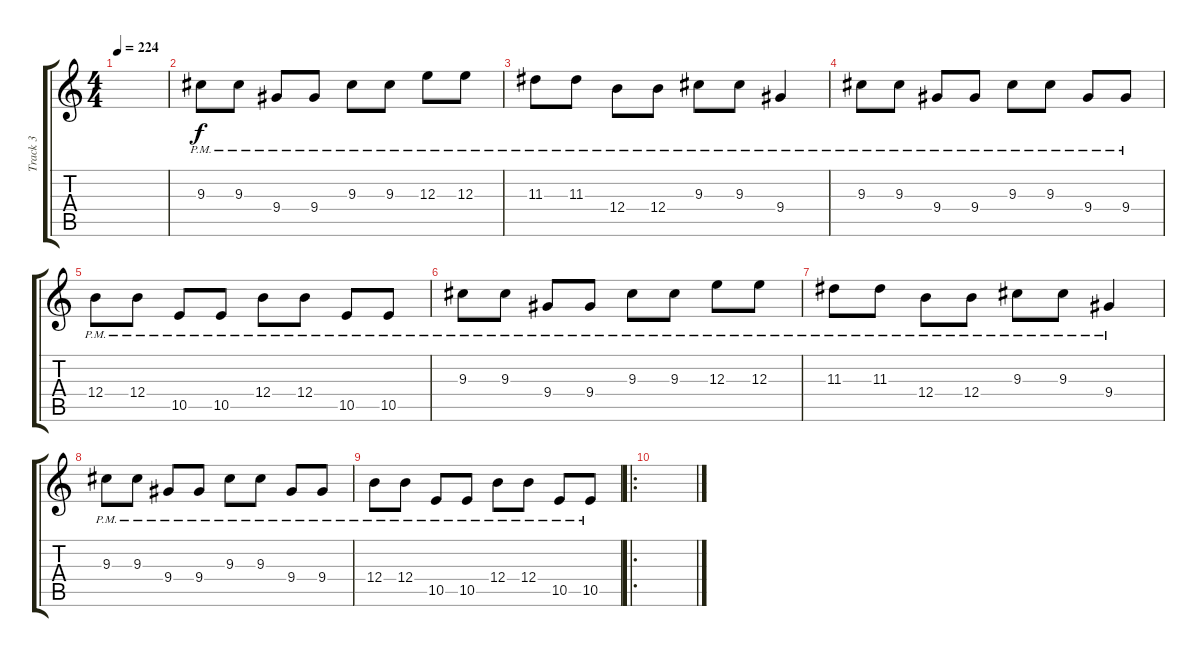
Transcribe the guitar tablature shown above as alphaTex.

\track ("Track 3" "Track 3") {instrument electricguitarclean}
\staff {score tabs}
\tuning (Db4 Ab3 E3 B2 Gb2 Db2) {hide}
\ts (4 4)
\tempo 224
\clef g2
\ks c
|
9.3{pm}.8 9.3{pm}.8 9.4{pm}.8 9.4{pm}.8 9.3{pm}.8 9.3{pm}.8 12.3{pm}.8 12.3{pm}.8 |
11.3{pm}.8 11.3{pm}.8 12.4{pm}.8 12.4{pm}.8 9.3{pm}.8 9.3{pm}.8 9.4{pm}.4 |
9.3{pm}.8 9.3{pm}.8 9.4{pm}.8 9.4{pm}.8 9.3{pm}.8 9.3{pm}.8 9.4{pm}.8 9.4{pm}.8 |
12.4{pm}.8 12.4{pm}.8 10.5{pm}.8 10.5{pm}.8 12.4{pm}.8 12.4{pm}.8 10.5{pm}.8 10.5{pm}.8 |
9.3{pm}.8 9.3{pm}.8 9.4{pm}.8 9.4{pm}.8 9.3{pm}.8 9.3{pm}.8 12.3{pm}.8 12.3{pm}.8 |
11.3{pm}.8 11.3{pm}.8 12.4{pm}.8 12.4{pm}.8 9.3{pm}.8 9.3{pm}.8 9.4{pm}.4 |
9.3{pm}.8 9.3{pm}.8 9.4{pm}.8 9.4{pm}.8 9.3{pm}.8 9.3{pm}.8 9.4{pm}.8 9.4{pm}.8 |
12.4{pm}.8 12.4{pm}.8 10.5{pm}.8 10.5{pm}.8 12.4{pm}.8 12.4{pm}.8 10.5{pm}.8 10.5{pm}.8 |
\ro
